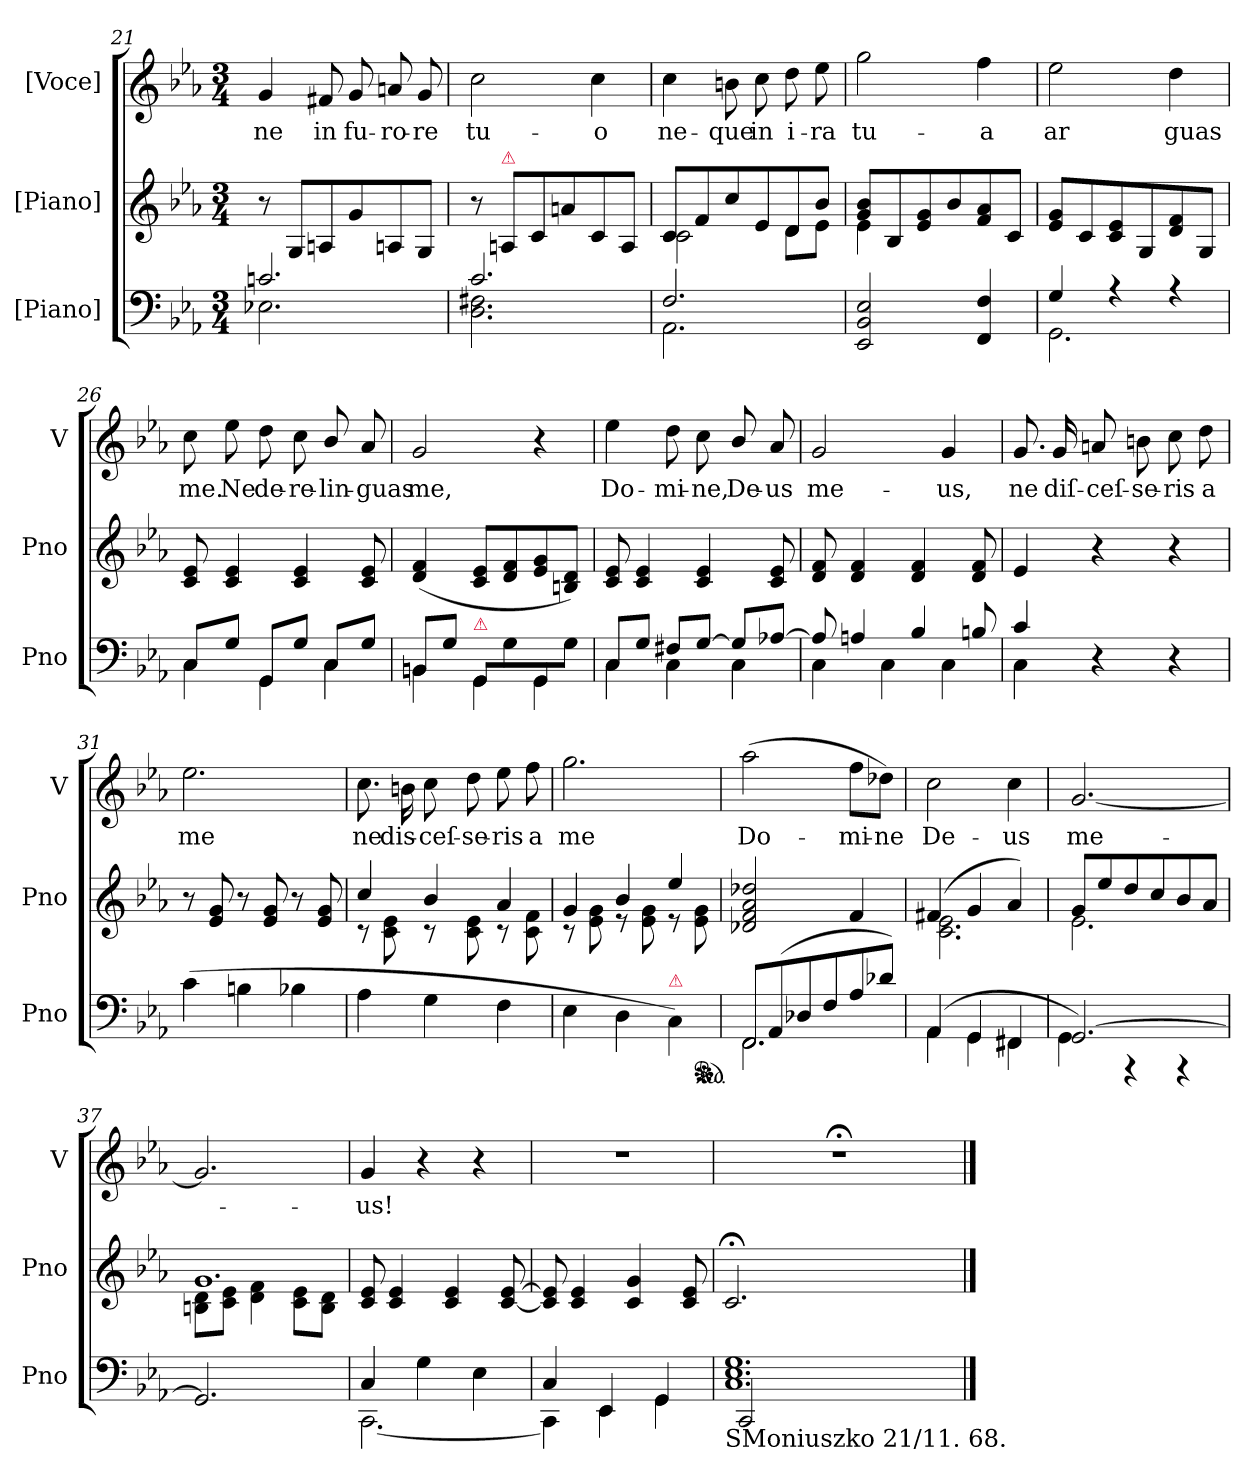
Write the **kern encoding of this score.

**kern	**kern	**kern	**text
*part3	*part2	*part1	*part1
*staff3	*staff2	*staff1	*staff1
*I"[Piano]	*I"[Piano]	*I"[Voce]	*
*I'Pno	*I'Pno	*I'V	*
*clefF4	*clefG2	*clefG2	*
*k[b-e-a-]	*k[b-e-a-]	*k[b-e-a-]	*
*M3/4	*M3/4	*M3/4	*
=21	=21	=21	=21
*^	*	*	*
2.cn/	2.E-X\	8r	4g/	ne
.	.	8G/L	.	.
.	.	8An/	8f#X/	in
.	.	8g\	8g/	fu-
.	.	8An/	8an/	-ro-
.	.	8G/J	8g/	-re
=22	=22	=22	=22	=22
2.c/	2.D\ 2.F#X\	8r	2cc\	tu-
!	!	!LO:TX:a:color=crimson:t=⚠	!	!
.	.	8An/L	.	.
.	.	8c/	.	.
.	.	8an\	.	.
.	.	8c/	4cc\	-o
.	.	8A/J	.	.
=23	=23	=23	=23	=23
!	!	!LO:N:vis=2	!	!
*	*	*^	*	*
2.F/	2.AA-\	8c/	2c\	4cc\	ne-
.	.	8f/	.	.	.
.	.	8cc/	.	8bn\	-que
.	.	8e-/	.	8cc\	in
.	.	8d/	8d\L	8dd\	i-
.	.	8b-/J	8e-\J	8ee-\	-ra
*v	*v	*	*	*	*
=24	=24	=24	=24	=24
2EE-/ 2BB-/ 2E-/	8g/ 8b-/L	4e-\	2gg\	tu-
.	8B-/	.	.	.
.	8e-/ 8g/	4ryy	.	.
.	8b-/	.	.	.
4FF/ 4F/	8f/ 8a-/	4ryy	4ff\	-a
.	8c/J	.	.	.
*	*v	*v	*	*
=25	=25	=25	=25
*^	*	*	*
4G/	2.GG\	8e-/ 8g/L	2ee-\	ar
.	.	8c/	.	.
4r	.	8c/ 8e-/	.	.
.	.	8G/	.	.
4r	.	8d/ 8f/	4dd\	guas
.	.	8G/J	.	.
=26	=26	=26	=26	=26
8C/L	4C\	8c/ 8e-/	8cc\	me.
8G/J	.	4c/ 4e-/	8ee-\	Ne
8GG/L	4GG\	.	8dd\	de-
8G/J	.	4c/ 4e-/	8cc\	-re-
8C/L	4C\	.	8b-/	-lin-
8G/J	.	8c/ 8e-/	8a-/	-guas
=27	=27	=27	=27	=27
8BBn/L	4BBn\	(>4d/ 4f/	2g/	me,
8G/J	.	.	.	.
!LO:TX:a:color=crimson:t=⚠	!	!	!	!
8GG/L	4GG\	8c/ 8e-/L	.	.
8G\	.	8d/ 8f/	.	.
8GG/	4GG\	8e-/ 8g/	4r	.
8G\J	.	8Bn/ 8d/J)	.	.
=28	=28	=28	=28	=28
8C/L	4C\	8c/ 8e-/	4ee-\	Do-
8G/J	.	4c/ 4e-/	.	.
8F#X/L	4C\	.	8dd\	-mi-
[8G/J	.	4c/ 4e-/	8cc\	-ne,
8G/L]	4C\	.	8b-/	De-
[8A-X/J	.	8c/ 8e-/	8a-/	-us
=29	=29	=29	=29	=29
8A-/]	4C\	8d/ 8f/	2g/	me-
4An/	.	4d/ 4f/	.	.
.	4C\	.	.	.
4B-/	.	4d/ 4f/	.	.
.	4C\	.	4g/	-us,
8Bn/	.	8d/ 8f/	.	.
=30	=30	=30	=30	=30
4c/	4C\	4e-/	8.g/	ne
.	.	.	16g/	diſ-
4r	4ryy	4r	8an/	-ceſ-
.	.	.	8bn\	-se-
4r	4ryy	4r	8cc\	-ris
.	.	.	8dd\	a
*v	*v	*	*	*
=31	=31	=31	=31
(>4c\	8r	2.ee-\	me
.	8e-/ 8g/	.	.
4Bn\	8r	.	.
.	8e-/ 8g/	.	.
4B-X\	8r	.	.
.	8e-/ 8g/	.	.
=32	=32	=32	=32
*	*^	*	*
4A-\	4cc/	8r	8.cc\	ne
.	.	8c\ 8e-\	.	.
.	.	.	16bn\	dis-
4G\	4b-/	8r	8cc\	-ceſ-
.	.	8c\ 8e-\	8dd\	-se-
4F\	4a-/	8r	8ee-\	-ris
.	.	8c\ 8f\	8ff\	a
=33	=33	=33	=33	=33
*^	*	*	*	*
4E-\	2ryy	4g/	8r	2.gg\	me
.	.	.	8e-\ 8g\	.	.
4D\	.	4b-/	8r	.	.
.	.	.	8e-\ 8g\	.	.
!LO:TX:a:color=crimson:t=⚠	!	!	!	!	!
4C\)	8ryy	4ee-/	8r	.	.
*ped	*	*	*	*	*
*Xped	*	*	*	*	*
.	8ryy	.	8e-\ 8g\	.	.
=34	=34	=34	=34	=34	=34
!LO:N:vis=2.	!	!	!	!	!
*	*	*v	*v	*	*
8FF/	2.FF\	2d-X/ 2f/ 2a-/ 2dd-X/	(>2aa-\	Do-
(<8AA-/	.	.	.	.
8D-X/	.	.	.	.
8F/	.	.	.	.
8A-/	.	4f/	8ff\L	-mi-
8d-X/J)	.	.	8dd-X\J)	-ne
=35	=35	=35	=35	=35
*	*	*^	*	*
(4AA-/	4AA-	(>4f#X/	2.c\ 2.e-\	2cc\	De-
4GG/	4GG	4g/	.	.	.
4FF#X/	4FF#X	4a-/)	.	4cc\	-us
=36	=36	=36	=36	=36	=36
[2.GG/)	4GG	8g/L	2.e-\	[2.g/	me-
.	.	8ee-/	.	.	.
.	4r	8dd/	.	.	.
.	.	8cc/	.	.	.
.	4r	8b-/	.	.	.
.	.	8a-/J	.	.	.
*v	*v	*	*	*	*
=37	=37	=37	=37	=37
!	!LO:N:vis=1.	!	!	!
2.GG/]	2.g/	8Bn\ 8d\L	2.g/]	.
.	.	8c\ 8e-\J	.	.
.	.	4d\ 4f\	.	.
.	.	8c\ 8e-\L	.	.
.	.	8B\ 8d\J	.	.
*	*v	*v	*	*
=38	=38	=38	=38
*^	*	*	*
4C/	[2.CC	8c/ 8e-/	4g/	-us!
.	.	4c/ 4e-/	.	.
4G\	.	.	4r	.
.	.	4c/ 4e-/	.	.
4E-\	.	.	4r	.
.	.	[8c/ [8e-/	.	.
=39	=39	=39	=39	=39
4C/	4CC]	8c]/ 8e-]/	2.r	.
.	.	4c/ 4e-/	.	.
4EE-/	4EE-	.	.	.
.	.	4c/ 4g/	.	.
4GG/	4GG	.	.	.
.	.	8c/ 8e-/	.	.
=40	=40	=40	=40	=40
!LO:TX:b:t=SMoniuszko 21/11.  68.	!	!	!	!
!LO:N:vis=1.	!LO:N:vis=2	!	!	!
2.C 2.E- 2.G	2.CC/	2.c;</	2.r;<	.
*v	*v	*	*	*
==	==	==	==
*-	*-	*-	*-
